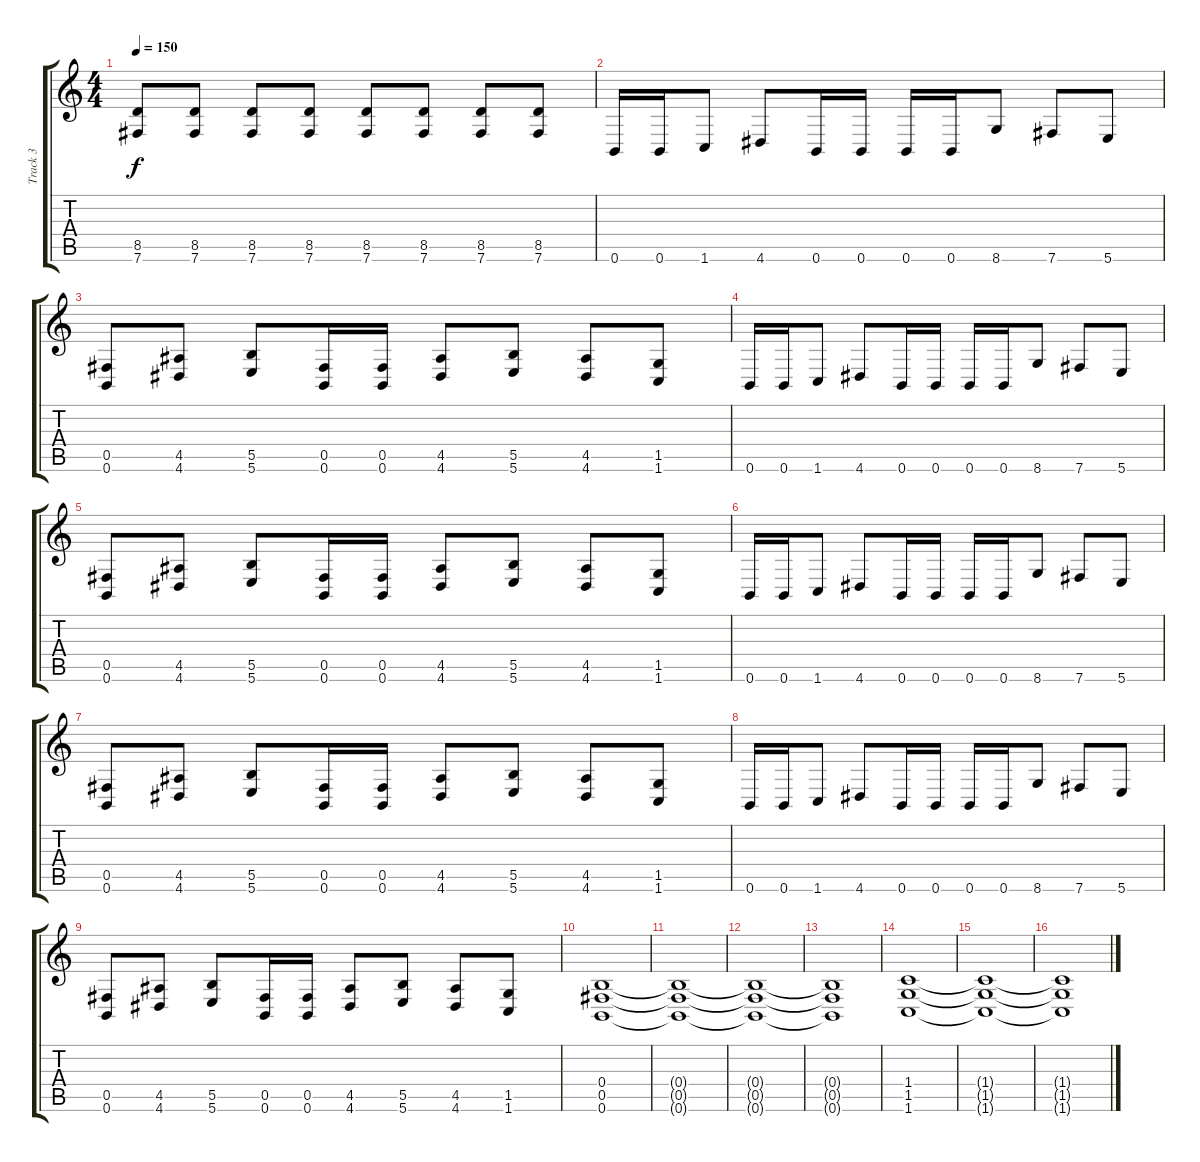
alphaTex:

\track ("Track 3" "Track 3") {instrument distortionguitar}
\staff {score tabs}
\tuning (Db4 Ab3 E3 B2 Gb2 B1) {hide}
\ts (4 4)
\tempo 150
\clef g2
\ks c
(8.5 7.6).8{dy f} (8.5 7.6).8 (8.5 7.6).8 (8.5 7.6).8 (8.5 7.6).8 (8.5 7.6).8 (8.5 7.6).8 (8.5 7.6).8 |
0.6.16 0.6.16 1.6.8 4.6.8 0.6.16 0.6.16 0.6.16 0.6.16 8.6.8 7.6.8 5.6.8 |
(0.5 0.6).8 (4.5 4.6).8 (5.5 5.6).8 (0.5 0.6).16 (0.5 0.6).16 (4.5 4.6).8 (5.5 5.6).8 (4.5 4.6).8 (1.5 1.6).8 |
0.6.16 0.6.16 1.6.8 4.6.8 0.6.16 0.6.16 0.6.16 0.6.16 8.6.8 7.6.8 5.6.8 |
(0.5 0.6).8 (4.5 4.6).8 (5.5 5.6).8 (0.5 0.6).16 (0.5 0.6).16 (4.5 4.6).8 (5.5 5.6).8 (4.5 4.6).8 (1.5 1.6).8 |
0.6.16 0.6.16 1.6.8 4.6.8 0.6.16 0.6.16 0.6.16 0.6.16 8.6.8 7.6.8 5.6.8 |
(0.5 0.6).8 (4.5 4.6).8 (5.5 5.6).8 (0.5 0.6).16 (0.5 0.6).16 (4.5 4.6).8 (5.5 5.6).8 (4.5 4.6).8 (1.5 1.6).8 |
0.6.16 0.6.16 1.6.8 4.6.8 0.6.16 0.6.16 0.6.16 0.6.16 8.6.8 7.6.8 5.6.8 |
(0.5 0.6).8 (4.5 4.6).8 (5.5 5.6).8 (0.5 0.6).16 (0.5 0.6).16 (4.5 4.6).8 (5.5 5.6).8 (4.5 4.6).8 (1.5 1.6).8 |
(0.4 0.5 0.6).1 |
(0.4{t} 0.5{t} 0.6{t}).1 |
(0.4{t} 0.5{t} 0.6{t}).1 |
(0.4{t} 0.5{t} 0.6{t}).1 |
(1.4 1.5 1.6).1 |
(1.4{t} 1.5{t} 1.6{t}).1 |
(1.4{t} 1.5{t} 1.6{t}).1
